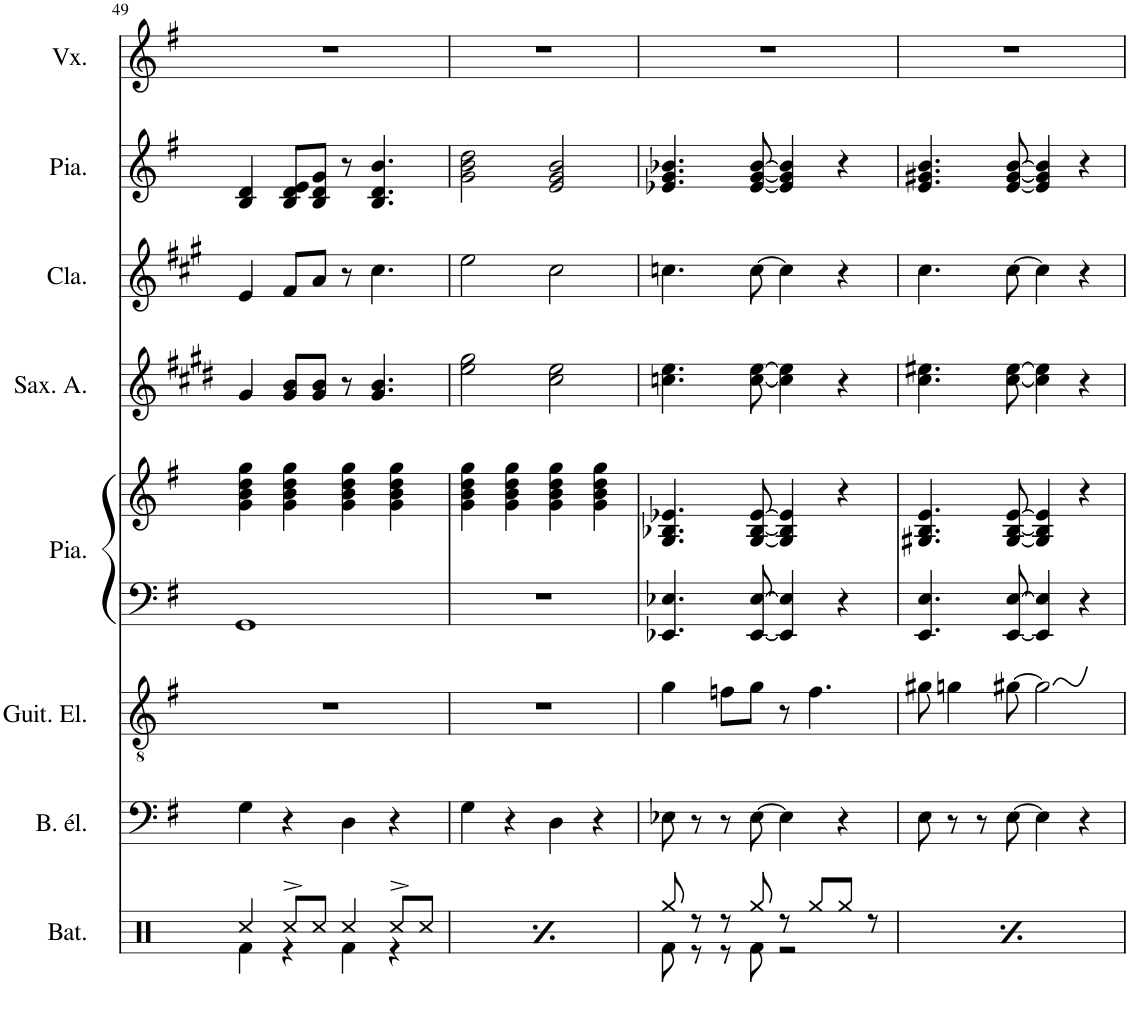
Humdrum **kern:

**kern	**kern	**kern	**kern	**kern	**kern	**kern	**kern	**kern
*part8	*part7	*part6	*part5	*part5	*part4	*part3	*part2	*part1
*staff9	*staff8	*staff7	*staff6	*staff5	*staff4	*staff3	*staff2	*staff1
*I"Batterie	*I"Basse électrique	*I"Guitare électrique	*I"Piano	*	*I"Saxophone Alto	*I"Clarinette	*I"Piano	*I"Voix
*I'Bat.	*I'B. él.	*I'Guit. El.	*I'Pia.	*	*I'Sax. A.	*I'Cla.	*I'Pia.	*I'Vx.
!!LO:PB:g=z
*clefX	*clefF4	*clefGv2	*clefF4	*clefG2	*clefG2	*clefG2	*clefG2	*clefG2
*	*Trd7c12	*	*	*	*Trd5c9	*Trd1c2	*	*
*k[]	*k[f#]	*k[f#]	*k[f#]	*k[f#]	*k[f#c#g#d#]	*k[f#c#g#]	*k[f#]	*k[f#]
*M4/4	*M4/4	*M4/4	*M4/4	*M4/4	*M4/4	*M4/4	*M4/4	*M4/4
*met(c)	*met(c)	*met(c)	*met(c)	*met(c)	*met(c)	*met(c)	*met(c)	*met(c)
=49	=49	=49	=49	=49	=49	=49	=49	=49
*^	*	*	*	*	*	*	*	*
4Rcc/	4Rf\	4G\	1r	1GG	4g\ 4b\ 4dd\ 4gg\	4g#/	4e/	4B/ 4d/	1r
8Rcc^/L	4r	4r	.	.	4g\ 4b\ 4dd\ 4gg\	8g#/ 8b/L	8f#/L	8B/ 8d/ 8e/L	.
8Rcc/J	.	.	.	.	.	8g#/ 8b/J	8a/J	8B/ 8d/ 8g/J	.
4Rcc/	4Rf\	4D\	.	.	4g\ 4b\ 4dd\ 4gg\	8r	8r	8r	.
.	.	.	.	.	.	4.g#/ 4.b/	4.cc#\	4.B/ 4.d/ 4.b/	.
8Rcc^/L	4r	4r	.	.	4g\ 4b\ 4dd\ 4gg\	.	.	.	.
8Rcc/J	.	.	.	.	.	.	.	.	.
=50	=50	=50	=50	=50	=50	=50	=50	=50	=50
4Rcc/	4Rf\	4G\	1r	1r	4g\ 4b\ 4dd\ 4gg\	2ee\ 2gg#\	2ee\	2g\ 2b\ 2dd\	1r
8Rcc^/L	4r	4r	.	.	4g\ 4b\ 4dd\ 4gg\	.	.	.	.
8Rcc/J	.	.	.	.	.	.	.	.	.
4Rcc/	4Rf\	4D\	.	.	4g\ 4b\ 4dd\ 4gg\	2cc#\ 2ee\	2cc#\	2e/ 2g/ 2b/	.
8Rcc^/L	4r	4r	.	.	4g\ 4b\ 4dd\ 4gg\	.	.	.	.
8Rcc/J	.	.	.	.	.	.	.	.	.
=51	=51	=51	=51	=51	=51	=51	=51	=51	=51
8Rgg/	8Rf\	8E-X\	4g\	4.EE-X/ 4.E-X/	4.G/ 4.B-X/ 4.e-X/	4.ccn\ 4.ee\	4.ccn\	4.e-X/ 4.g/ 4.b-X/	1r
8r	8r	8r	.	.	.	.	.	.	.
8r	8r	8r	8fn\L	.	.	.	.	.	.
8Rgg/	8Rf\	[8E-\	8g\J	[8EE-/ [8E-/	[8G/ [8B-/ [8e-/	[8cc\ [8ee\	[8cc\	[8e-/ [8g/ [8b-/	.
8r	2r	4E-\]	8r	4EE-/] 4E-/]	4G/] 4B-/] 4e-/]	4cc\] 4ee\]	4cc\]	4e-/] 4g/] 4b-/]	.
8Rgg/L	.	.	4.f\	.	.	.	.	.	.
8Rgg/J	.	4r	.	4r	4r	4r	4r	4r	.
8r	.	.	.	.	.	.	.	.	.
=52	=52	=52	=52	=52	=52	=52	=52	=52	=52
8Rgg/	8Rf\	8E\	8g#X\	4.EE/ 4.E/	4.G#X/ 4.B/ 4.e/	4.cc#\ 4.ee#X\	4.cc#\	4.e/ 4.g#X/ 4.b/	1r
8r	8r	8r	4gn\	.	.	.	.	.	.
8r	8r	8r	.	.	.	.	.	.	.
8Rgg/	8Rf\	[8E\	[8g#X\	[8EE/ [8E/	[8G#/ [8B/ [8e/	[8cc#\ [8ee#\	[8cc#\	[8e/ [8g#/ [8b/	.
8r	2r	4E\]	2g#\]	4EE/] 4E/]	4G#/] 4B/] 4e/]	4cc#\] 4ee#\]	4cc#\]	4e/] 4g#/] 4b/]	.
8Rgg/L	.	.	.	.	.	.	.	.	.
8Rgg/J	.	4r	.	4r	4r	4r	4r	4r	.
8r	.	.	.	.	.	.	.	.	.
*v	*v	*	*	*	*	*	*	*	*
=	=	=	=	=	=	=	=	=
*-	*-	*-	*-	*-	*-	*-	*-	*-
